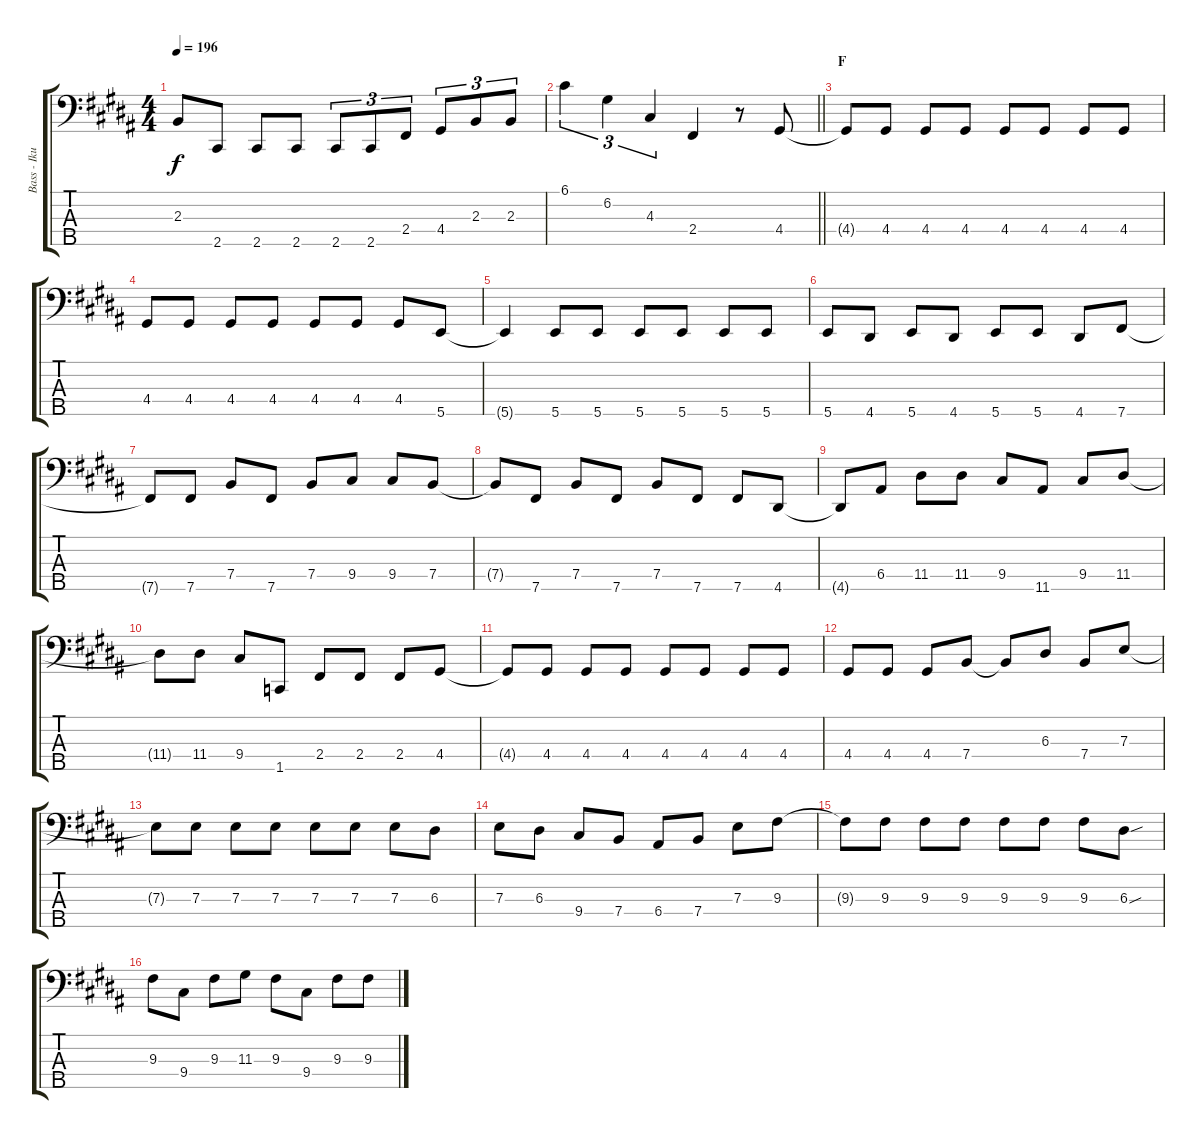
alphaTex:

\track ("Bass - Ikuo" "Bass - Iku") {instrument electricbasspick}
\staff {score tabs}
\tuning (G2 D2 A1 E1 B0) {hide}
\ts (4 4)
\tempo 196
\clef f4
\ks b
2.3.8{dy f} 2.5.8 2.5.8 2.5.8 2.5.8{tu (3 2)} 2.5.8{tu (3 2)} 2.4.8{tu (3 2)} 4.4.8{tu (3 2)} 2.3.8{tu (3 2)} 2.3.8{tu (3 2)} |
\barLineRight lightlight
6.1.4{tu (3 2)} 6.2.4{tu (3 2)} 4.3.4{tu (3 2)} 2.4.4 r.8 4.4.8 |
\section ("" "F")
4.4{t}.8 4.4.8 4.4.8 4.4.8 4.4.8 4.4.8 4.4.8 4.4.8 |
4.4.8 4.4.8 4.4.8 4.4.8 4.4.8 4.4.8 4.4.8 5.5.8 |
5.5{t}.4 5.5.8 5.5.8 5.5.8 5.5.8 5.5.8 5.5.8 |
5.5.8 4.5.8 5.5.8 4.5.8 5.5.8 5.5.8 4.5.8 7.5.8 |
7.5{t}.8 7.5.8 7.4.8 7.5.8 7.4.8 9.4.8 9.4.8 7.4.8 |
7.4{t}.8 7.5.8 7.4.8 7.5.8 7.4.8 7.5.8 7.5.8 4.5.8 |
4.5{t}.8 6.4.8 11.4.8 11.4.8 9.4.8 11.5.8 9.4.8 11.4.8 |
11.4{t}.8 11.4.8 9.4.8 1.5.8 2.4.8 2.4.8 2.4.8 4.4.8 |
4.4{t}.8 4.4.8 4.4.8 4.4.8 4.4.8 4.4.8 4.4.8 4.4.8 |
4.4.8 4.4.8 4.4.8 7.4.8 7.4{t}.8 6.3.8 7.4.8 7.3.8 |
7.3{t}.8 7.3.8 7.3.8 7.3.8 7.3.8 7.3.8 7.3.8 6.3.8 |
7.3.8 6.3.8 9.4.8 7.4.8 6.4.8 7.4.8 7.3.8 9.3.8 |
9.3{t}.8 9.3.8 9.3.8 9.3.8 9.3.8 9.3.8 9.3.8 6.3{sou}.8 |
9.3.8 9.4.8 9.3.8 11.3.8 9.3.8 9.4.8 9.3.8 9.3.8
